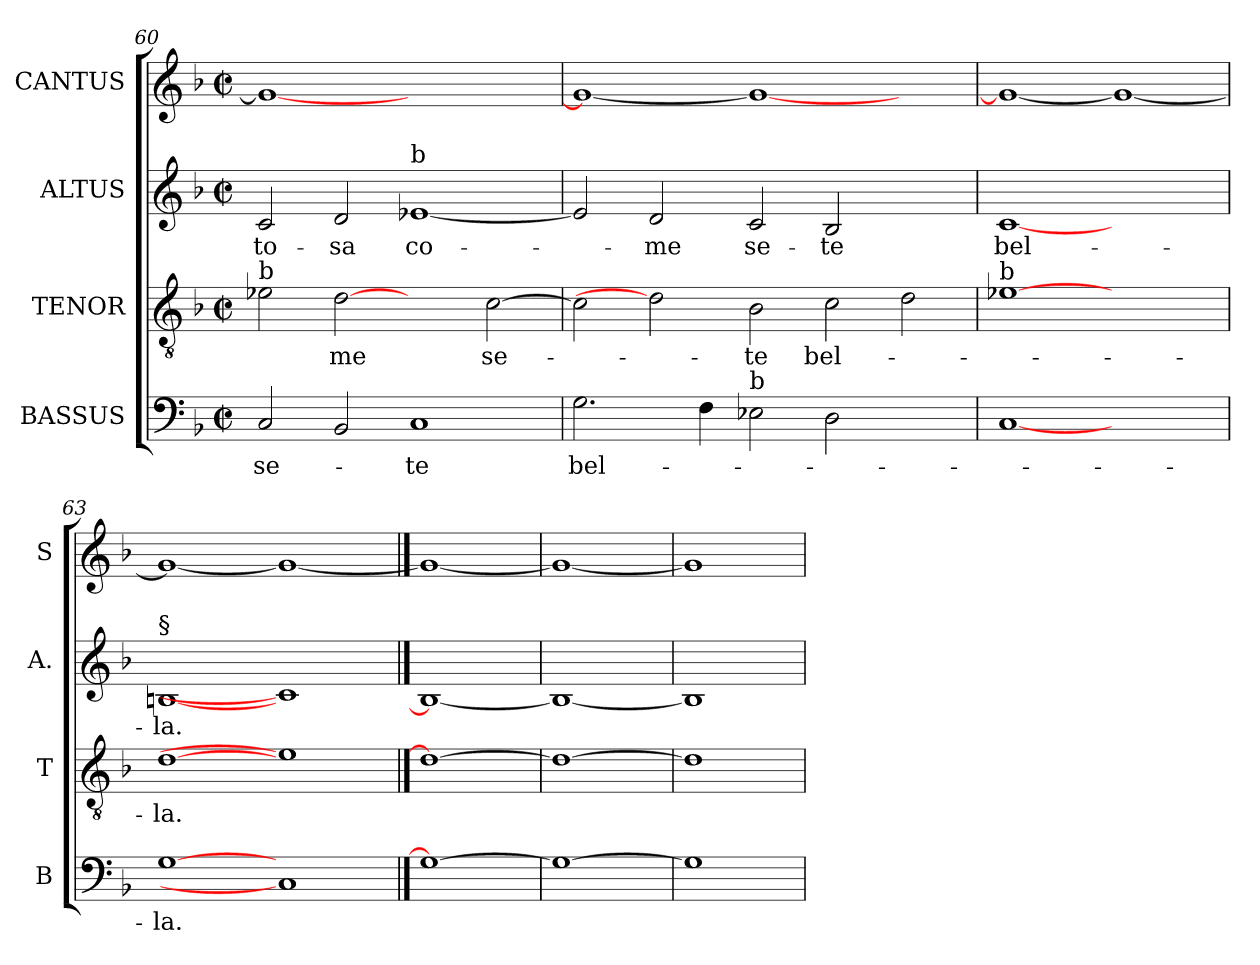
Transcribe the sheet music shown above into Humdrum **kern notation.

**kern	**text	**kern	**text	**kern	**text	**kern
*part4	*part4	*part3	*part3	*part2	*part2	*part1
*staff4	*staff4	*staff3	*staff3	*staff2	*staff2	*staff1
*I"BASSUS	*	*I"TENOR	*	*I"ALTUS	*	*I"CANTUS
*I'B	*	*I'T	*	*I'A.	*	*I'S
*clefF4	*	*clefGv2	*	*clefG2	*	*clefG2
*	*	*ITrd7c12	*	*	*	*
*k[b-]	*	*k[b-]	*	*k[b-]	*	*k[b-]
*F:	*	*F:	*	*F:	*	*F:
*M2/2	*	*M2/2	*	*M2/2	*	*M2/2
*met(c|)	*	*met(c|)	*	*met(c|)	*	*met(c|)
=60	=60	=60	=60	=60	=60	=60
!	!LO:LY:b:color=#000000	!	!	!	!	!
!	!	!LO:TX:a:t=b	!	!	!	!
!	!	!	!	!	!LO:LY:b:color=#000000	!
2Ci/	se-	2E-i\	.	2ci/	-to-	1gi_<
!	!	!	!LO:LY:b:color=#000000	!	!	!
!	!	!	!	!	!LO:LY:b:color=#000000	!
2BB-i/	.	[2Di	-me	2di/	-sa	.
!	!LO:LY:b:color=#000000	!	!	!	!	!
!	!	!	!	!LO:TX:a:t=b	!	!
!	!	!	!	!	!LO:LY:b:color=#000000	!
1Ci	-te	2ryy	.	[<1e-i	co-	1ryy
!	!	!	!LO:LY:b:color=#000000	!	!	!
.	.	[>2Ci\	se-	.	.	.
=61	=61	=61	=61	=61	=61	=61
!	!LO:LY:b:color=#000000	!	!	!	!	!
2.Gi\	bel-	2Ci\]	.	2e-i/]	.	1gi_<
!	!	!	!	!	!LO:LY:b:color=#000000	!
.	.	2Di]	.	2di/	-me	.
4Fi\	.	.	.	.	.	.
!	!	!	!LO:LY:b:color=#000000	!	!	!
!LO:TX:a:t=b	!	!	!	!	!	!
!	!	!	!	!	!LO:LY:b:color=#000000	!
2E-i\	.	2BB-i\	-te	2ci/	se-	1gi_
!	!	!	!LO:LY:b:color=#000000	!	!	!
!	!	!	!	!	!LO:LY:b:color=#000000	!
2Di\	.	2Ci\	bel-	2B-i/	-te	.
2ryy	.	2Di\	.	2ryy	.	2ryy
=62	=62	=62	=62	=62	=62	=62
!	!	!LO:TX:a:t=b	!	!	!	!
!	!	!	!	!	!LO:LY:b:color=#000000	!
[1Ci	.	[1E-i	.	[1ci	bel-	1gi_<
1ryy	.	1ryy	.	1ryy	.	1gi_
=63	=63	=63	=63	=63	=63	=63
!	!LO:LY:b:color=#000000	!	!	!	!	!
!	!	!	!LO:LY:b:color=#000000	!	!	!
!	!	!	!	!LO:TX:a:t=§	!	!
!	!	!	!	!	!LO:LY:b:color=#000000	!
[1Gi	-la.	[1Di	-la.	[1Bi	-la.	1gi_<
1Ci]	.	1E-i]	.	1ci]	.	1gi_
==64	==64	==64	==64	==64	==64	==64
1Gi_	.	1Di_	.	1Bi_	.	1gi_
=65	=65	=65	=65	=65	=65	=65
1Gi_	.	1Di_	.	1Bi_	.	1gi_
=66	=66	=66	=66	=66	=66	=66
1Gi]	.	1Di]	.	1Bi]	.	1gi]
=	=	=	=	=	=	=
*-	*-	*-	*-	*-	*-	*-
